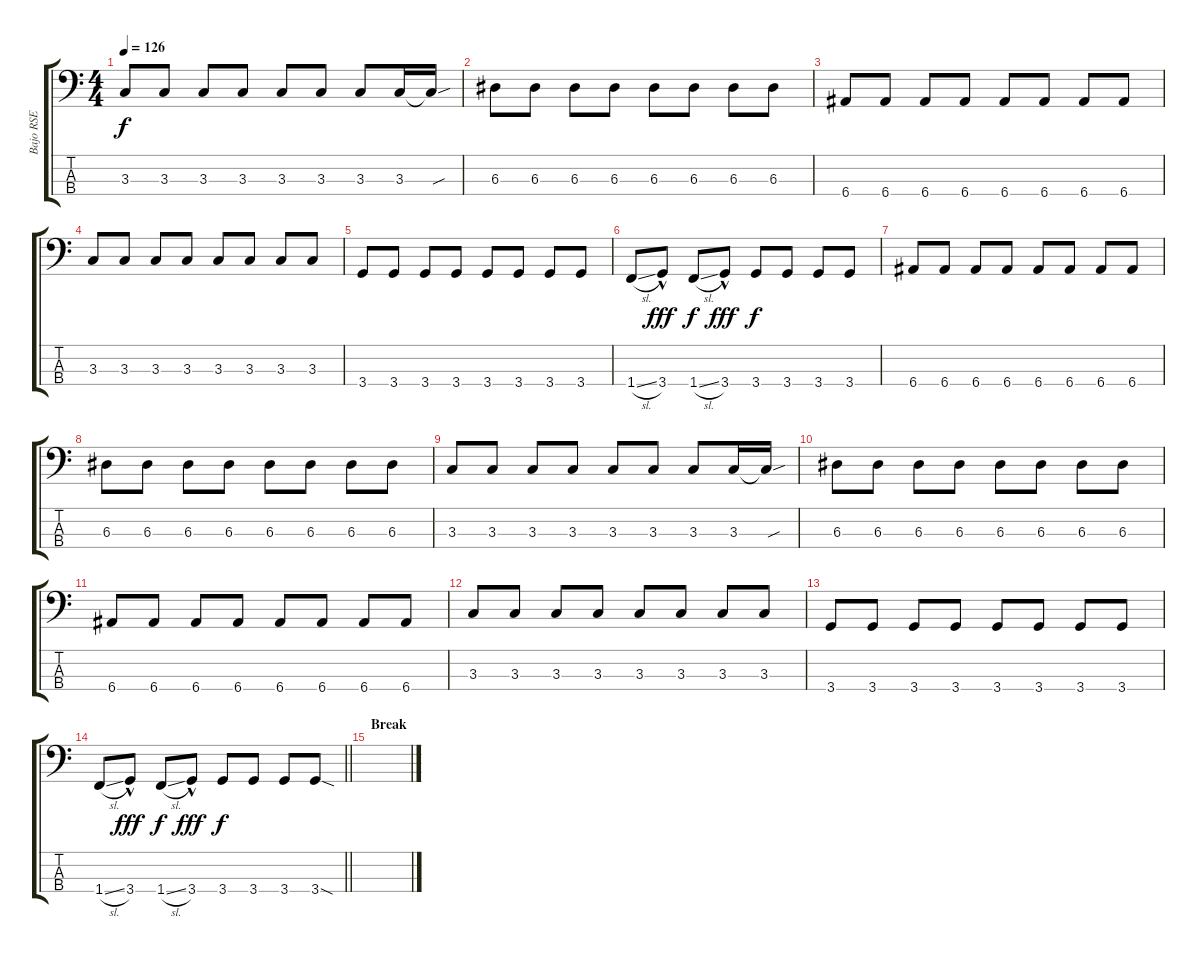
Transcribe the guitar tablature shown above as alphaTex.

\track ("Bajo RSE" "Bajo RSE") {instrument electricbasspick}
\staff {score tabs}
\tuning (G2 D2 A1 E1) {hide}
\ts (4 4)
\tempo 126
\clef f4
\ks c
3.3.8{dy f} 3.3.8 3.3.8 3.3.8 3.3.8 3.3.8 3.3.8 3.3.16 3.3{sou t}.16 |
6.3.8 6.3.8 6.3.8 6.3.8 6.3.8 6.3.8 6.3.8 6.3.8 |
6.4.8 6.4.8 6.4.8 6.4.8 6.4.8 6.4.8 6.4.8 6.4.8 |
3.3.8 3.3.8 3.3.8 3.3.8 3.3.8 3.3.8 3.3.8 3.3.8 |
3.4.8 3.4.8 3.4.8 3.4.8 3.4.8 3.4.8 3.4.8 3.4.8 |
1.4{sl}.8 3.4{hac}.8{dy fff} 1.4{sl}.8{dy f} 3.4{hac}.8{dy fff} 3.4.8{dy f} 3.4.8 3.4.8 3.4.8 |
6.4.8 6.4.8 6.4.8 6.4.8 6.4.8 6.4.8 6.4.8 6.4.8 |
6.3.8 6.3.8 6.3.8 6.3.8 6.3.8 6.3.8 6.3.8 6.3.8 |
3.3.8 3.3.8 3.3.8 3.3.8 3.3.8 3.3.8 3.3.8 3.3.16 3.3{sou t}.16 |
6.3.8 6.3.8 6.3.8 6.3.8 6.3.8 6.3.8 6.3.8 6.3.8 |
6.4.8 6.4.8 6.4.8 6.4.8 6.4.8 6.4.8 6.4.8 6.4.8 |
3.3.8 3.3.8 3.3.8 3.3.8 3.3.8 3.3.8 3.3.8 3.3.8 |
3.4.8 3.4.8 3.4.8 3.4.8 3.4.8 3.4.8 3.4.8 3.4.8 |
\barLineRight lightlight
1.4{sl}.8 3.4{hac}.8{dy fff} 1.4{sl}.8{dy f} 3.4{hac}.8{dy fff} 3.4.8{dy f} 3.4.8 3.4.8 3.4{sod}.8 |
\section ("" "Break")
